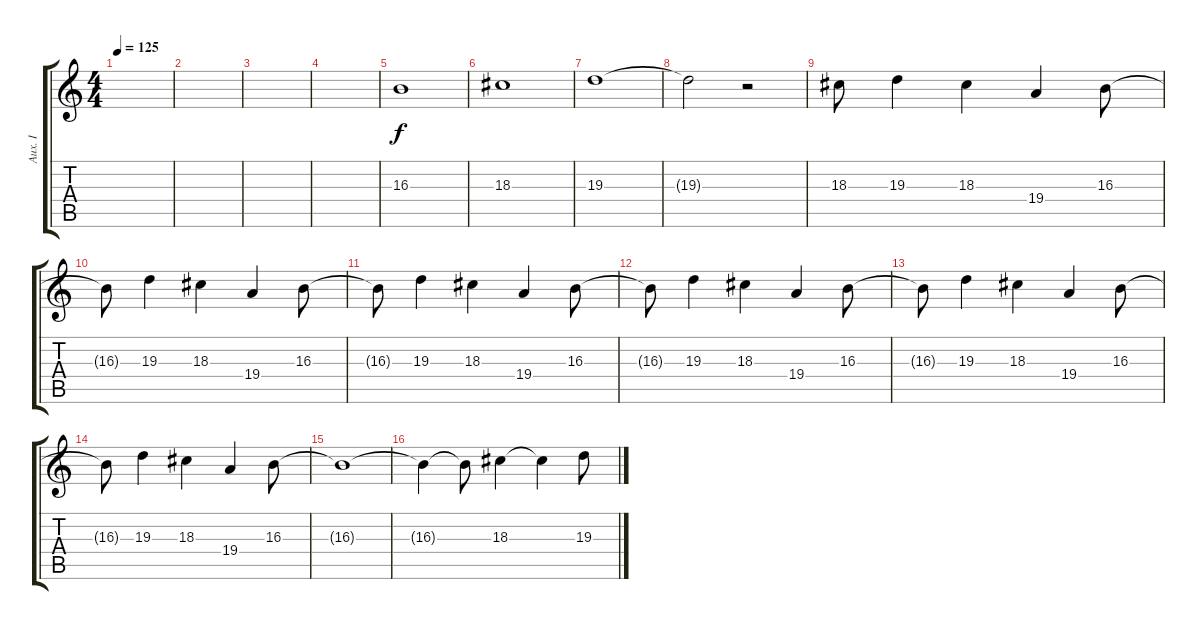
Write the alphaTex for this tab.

\track ("Aux. I" "Aux. I") {instrument lead2sawtooth}
\staff {score tabs}
\tuning (E4 B3 G3 D3 A2 E2) {hide}
\ts (4 4)
\tempo 125
\clef g2
\ks c
|
|
|
|
16.3.1 |
18.3.1 |
19.3.1 |
19.3{t}.2{volume 7} r.2 |
18.3.8{volume 12} 19.3.4 18.3.4 19.4.4 16.3.8 |
16.3{t}.8 19.3.4 18.3.4 19.4.4 16.3.8 |
16.3{t}.8 19.3.4 18.3.4 19.4.4 16.3.8 |
16.3{t}.8 19.3.4 18.3.4 19.4.4 16.3.8 |
16.3{t}.8 19.3.4 18.3.4 19.4.4 16.3.8 |
16.3{t}.8 19.3.4 18.3.4 19.4.4 16.3.8 |
16.3{t}.1 |
16.3{t}.4 16.3{t}.8 18.3.4 18.3{t}.4 19.3.8
